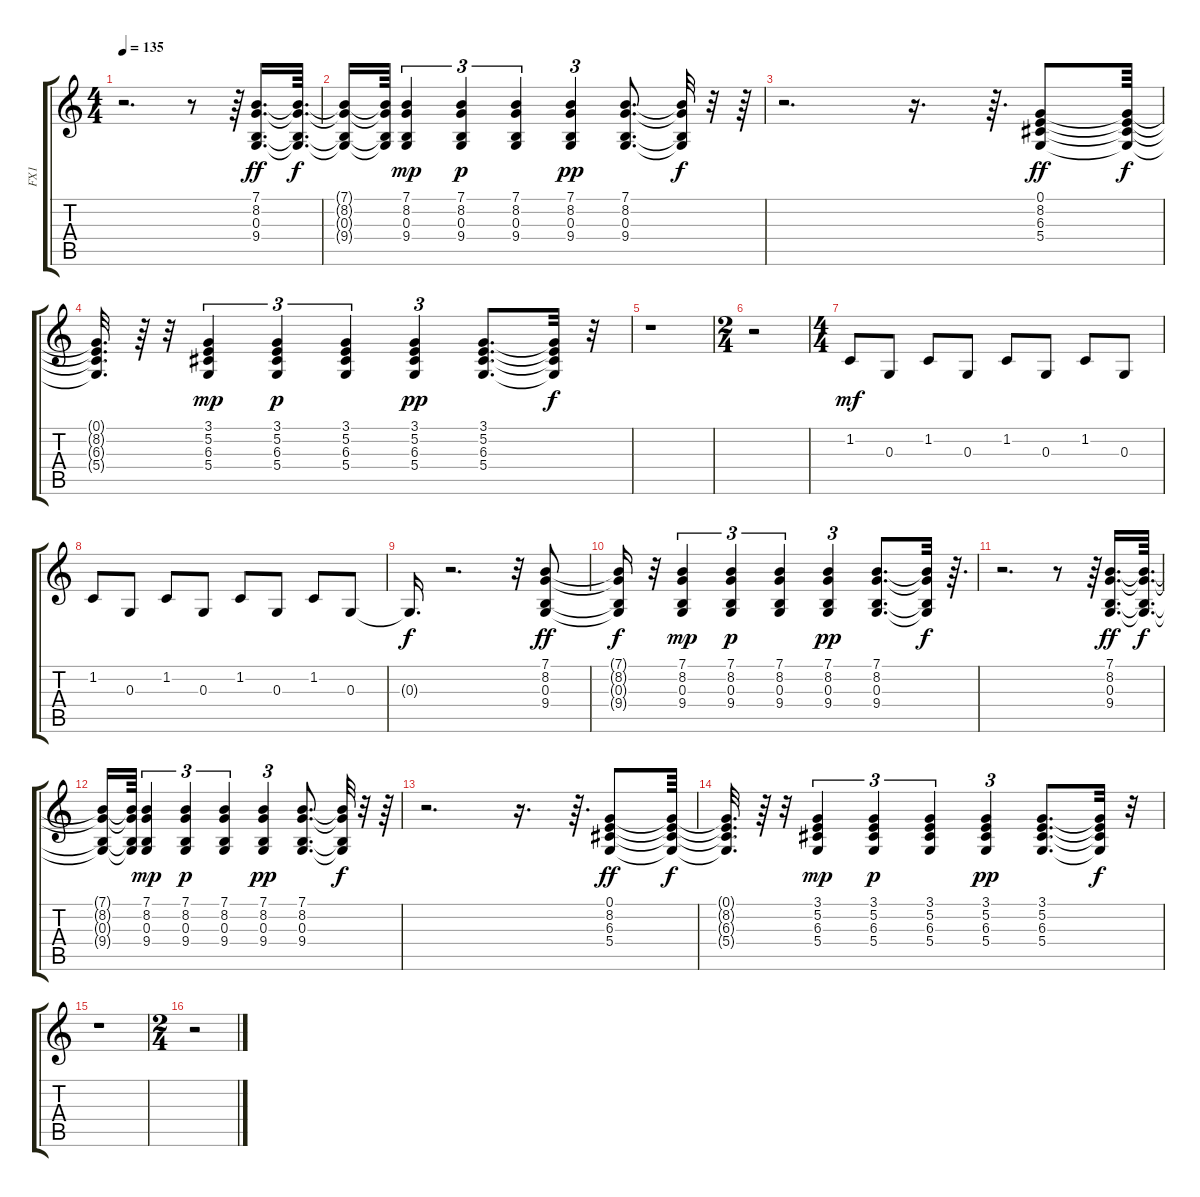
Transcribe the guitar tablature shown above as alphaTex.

\track ("FX1" "FX1") {instrument lead5charang}
\staff {score tabs}
\tuning (E4 B3 G3 D3 A2 E2) {hide}
\ts (4 4)
\tempo 135
\clef g2
\ks c
r.2{d dy f} r.8 r.64 (7.1 8.2 0.3 9.4).16{d dy ff} (7.1{t} 8.2{t} 0.3{t} 9.4{t}).64{d dy f} |
(7.1{t} 8.2{t} 0.3{t} 9.4{t}).16 (7.1{t} 8.2{t} 0.3{t} 9.4{t}).64 (7.1 8.2 0.3 9.4).4{tu (3 2) dy mp} (7.1 8.2 0.3 9.4).4{tu (3 2) dy p} (7.1 8.2 0.3 9.4).4{tu (3 2)} (7.1 8.2 0.3 9.4).4{tu (3 2) dy pp} (7.1 8.2 0.3 9.4).8{d} (7.1{t} 8.2{t} 0.3{t} 9.4{t}).32{dy f} r.32 r.64 |
r.2{d} r.16{d} r.64{d} (0.1 8.2 6.3 5.4).8{dy ff} (0.1{t} 8.2{t} 6.3{t} 5.4{t}).64{dy f} |
(0.1{t} 8.2{t} 6.3{t} 5.4{t}).32{d} r.64 r.32 (3.1 5.2 6.3 5.4).4{tu (3 2) dy mp} (3.1 5.2 6.3 5.4).4{tu (3 2) dy p} (3.1 5.2 6.3 5.4).4{tu (3 2)} (3.1 5.2 6.3 5.4).4{tu (3 2) dy pp} (3.1 5.2 6.3 5.4).8{d} (3.1{t} 5.2{t} 6.3{t} 5.4{t}).32{dy f} r.32 |
r.1 |
\ts (2 4)
r.2 |
\ts (4 4)
1.2.8{dy mf volume 16} 0.3.8 1.2.8 0.3.8 1.2.8 0.3.8 1.2.8 0.3.8 |
1.2.8 0.3.8 1.2.8 0.3.8 1.2.8 0.3.8 1.2.8 0.3.8 |
0.3{t}.16{d dy f} r.2{d} r.32 (7.1 8.2 0.3 9.4).8{dy ff volume 11} |
(7.1{t} 8.2{t} 0.3{t} 9.4{t}).16{dy f} r.32 (7.1 8.2 0.3 9.4).4{tu (3 2) dy mp} (7.1 8.2 0.3 9.4).4{tu (3 2) dy p} (7.1 8.2 0.3 9.4).4{tu (3 2)} (7.1 8.2 0.3 9.4).4{tu (3 2) dy pp} (7.1 8.2 0.3 9.4).8{d} (7.1{t} 8.2{t} 0.3{t} 9.4{t}).32{dy f} r.64{d} |
r.2{d} r.8 r.64 (7.1 8.2 0.3 9.4).16{d dy ff} (7.1{t} 8.2{t} 0.3{t} 9.4{t}).64{d dy f} |
(7.1{t} 8.2{t} 0.3{t} 9.4{t}).16 (7.1{t} 8.2{t} 0.3{t} 9.4{t}).64 (7.1 8.2 0.3 9.4).4{tu (3 2) dy mp} (7.1 8.2 0.3 9.4).4{tu (3 2) dy p} (7.1 8.2 0.3 9.4).4{tu (3 2)} (7.1 8.2 0.3 9.4).4{tu (3 2) dy pp} (7.1 8.2 0.3 9.4).8{d} (7.1{t} 8.2{t} 0.3{t} 9.4{t}).32{dy f} r.32 r.64 |
r.2{d} r.16{d} r.64{d} (0.1 8.2 6.3 5.4).8{dy ff} (0.1{t} 8.2{t} 6.3{t} 5.4{t}).64{dy f} |
(0.1{t} 8.2{t} 6.3{t} 5.4{t}).32{d} r.64 r.32 (3.1 5.2 6.3 5.4).4{tu (3 2) dy mp} (3.1 5.2 6.3 5.4).4{tu (3 2) dy p} (3.1 5.2 6.3 5.4).4{tu (3 2)} (3.1 5.2 6.3 5.4).4{tu (3 2) dy pp} (3.1 5.2 6.3 5.4).8{d} (3.1{t} 5.2{t} 6.3{t} 5.4{t}).32{dy f} r.32 |
r.1 |
\ts (2 4)
r.2
